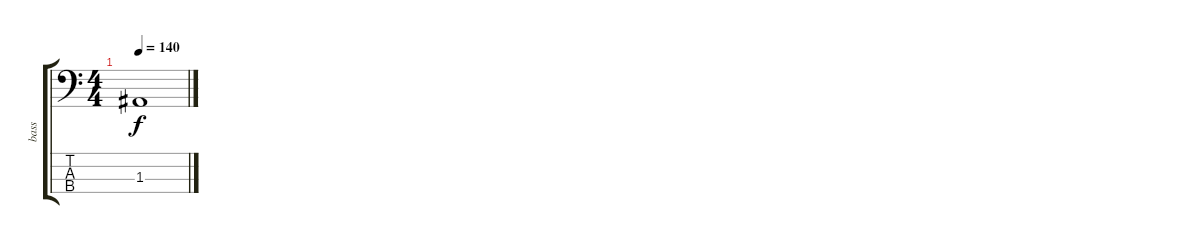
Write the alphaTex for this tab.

\track ("bass" "bass") {instrument electricbassfinger}
\staff {score tabs}
\tuning (G2 D2 A1 E1) {hide}
\ts (4 4)
\tempo 140
\clef f4
\ks c
1.3.1{dy f}
